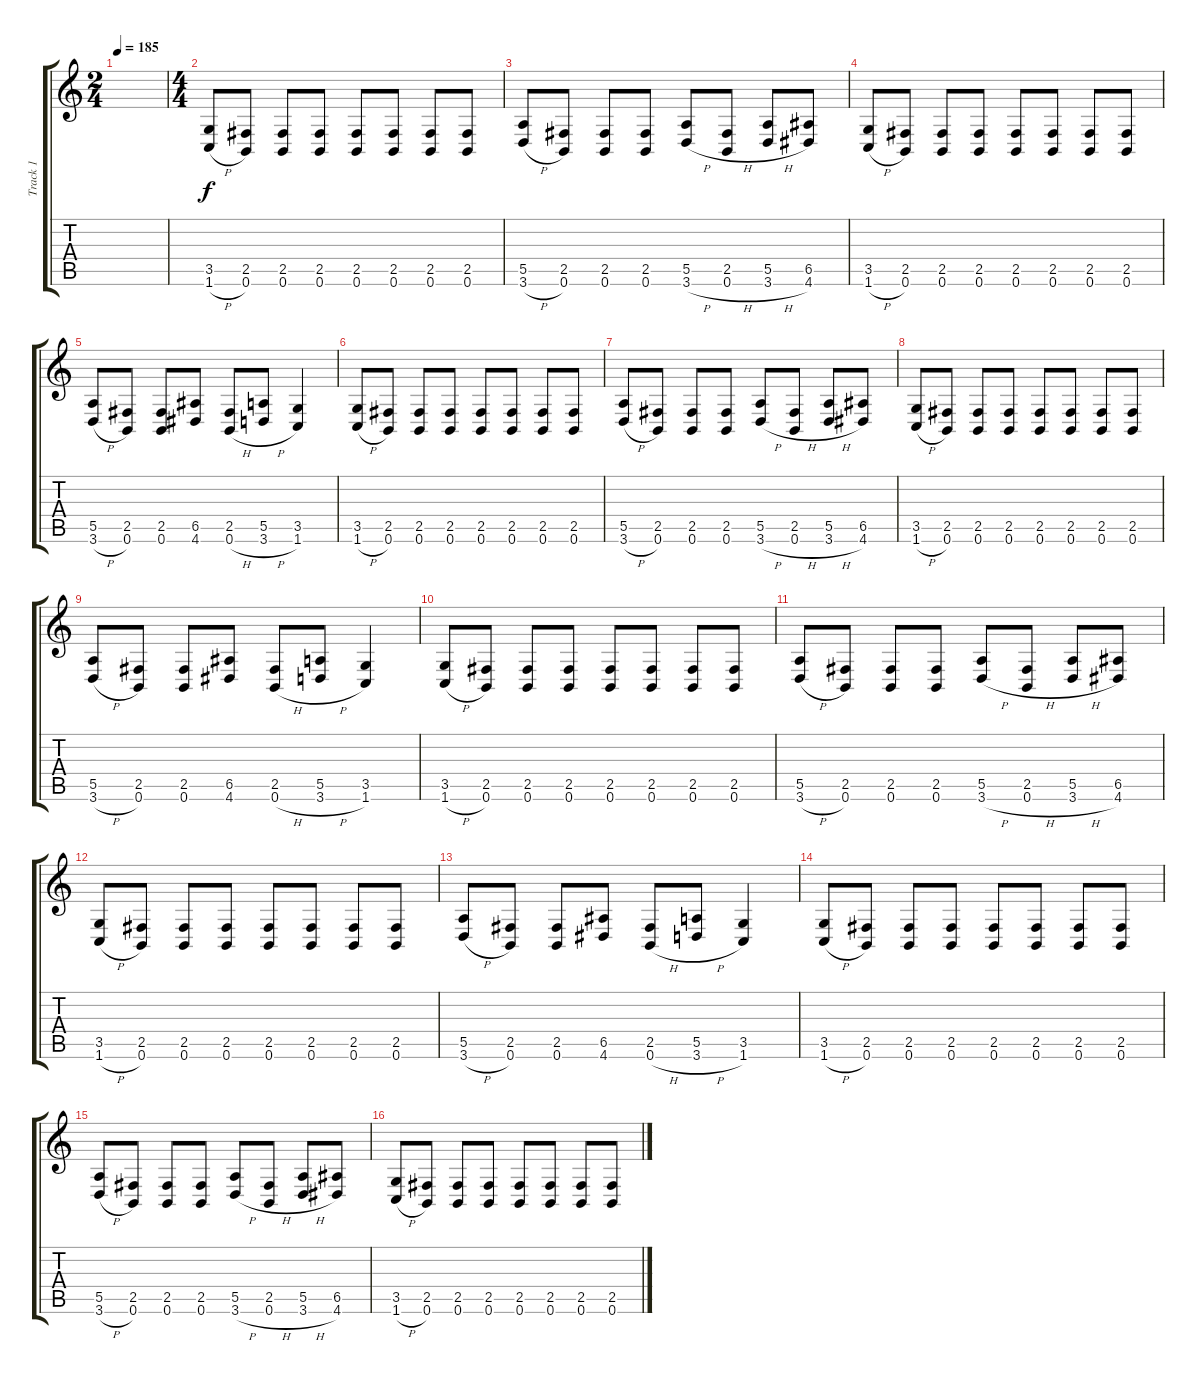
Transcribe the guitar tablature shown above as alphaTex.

\track ("Track 1" "Track 1") {instrument distortionguitar}
\staff {score tabs}
\tuning (B3 Gb3 D3 A2 E2 B1) {hide}
\ts (2 4)
\tempo 185
\clef g2
\ks c
|
\ts (4 4)
(3.5 1.6{h}).8 (2.5 0.6).8 (2.5 0.6).8 (2.5 0.6).8 (2.5 0.6).8 (2.5 0.6).8 (2.5 0.6).8 (2.5 0.6).8 |
(5.5 3.6{h}).8 (2.5 0.6).8 (2.5 0.6).8 (2.5 0.6).8 (5.5 3.6{h}).8 (2.5 0.6{h}).8 (5.5 3.6{h}).8 (6.5 4.6).8 |
(3.5 1.6{h}).8 (2.5 0.6).8 (2.5 0.6).8 (2.5 0.6).8 (2.5 0.6).8 (2.5 0.6).8 (2.5 0.6).8 (2.5 0.6).8 |
(5.5 3.6{h}).8 (2.5 0.6).8 (2.5 0.6).8 (6.5 4.6).8 (2.5 0.6{h}).8 (5.5 3.6{h}).8 (3.5 1.6).4 |
(3.5 1.6{h}).8 (2.5 0.6).8 (2.5 0.6).8 (2.5 0.6).8 (2.5 0.6).8 (2.5 0.6).8 (2.5 0.6).8 (2.5 0.6).8 |
(5.5 3.6{h}).8 (2.5 0.6).8 (2.5 0.6).8 (2.5 0.6).8 (5.5 3.6{h}).8 (2.5 0.6{h}).8 (5.5 3.6{h}).8 (6.5 4.6).8 |
(3.5 1.6{h}).8 (2.5 0.6).8 (2.5 0.6).8 (2.5 0.6).8 (2.5 0.6).8 (2.5 0.6).8 (2.5 0.6).8 (2.5 0.6).8 |
(5.5 3.6{h}).8 (2.5 0.6).8 (2.5 0.6).8 (6.5 4.6).8 (2.5 0.6{h}).8 (5.5 3.6{h}).8 (3.5 1.6).4 |
(3.5 1.6{h}).8 (2.5 0.6).8 (2.5 0.6).8 (2.5 0.6).8 (2.5 0.6).8 (2.5 0.6).8 (2.5 0.6).8 (2.5 0.6).8 |
(5.5 3.6{h}).8 (2.5 0.6).8 (2.5 0.6).8 (2.5 0.6).8 (5.5 3.6{h}).8 (2.5 0.6{h}).8 (5.5 3.6{h}).8 (6.5 4.6).8 |
(3.5 1.6{h}).8 (2.5 0.6).8 (2.5 0.6).8 (2.5 0.6).8 (2.5 0.6).8 (2.5 0.6).8 (2.5 0.6).8 (2.5 0.6).8 |
(5.5 3.6{h}).8 (2.5 0.6).8 (2.5 0.6).8 (6.5 4.6).8 (2.5 0.6{h}).8 (5.5 3.6{h}).8 (3.5 1.6).4 |
(3.5 1.6{h}).8 (2.5 0.6).8 (2.5 0.6).8 (2.5 0.6).8 (2.5 0.6).8 (2.5 0.6).8 (2.5 0.6).8 (2.5 0.6).8 |
(5.5 3.6{h}).8 (2.5 0.6).8 (2.5 0.6).8 (2.5 0.6).8 (5.5 3.6{h}).8 (2.5 0.6{h}).8 (5.5 3.6{h}).8 (6.5 4.6).8 |
(3.5 1.6{h}).8 (2.5 0.6).8 (2.5 0.6).8 (2.5 0.6).8 (2.5 0.6).8 (2.5 0.6).8 (2.5 0.6).8 (2.5 0.6).8
